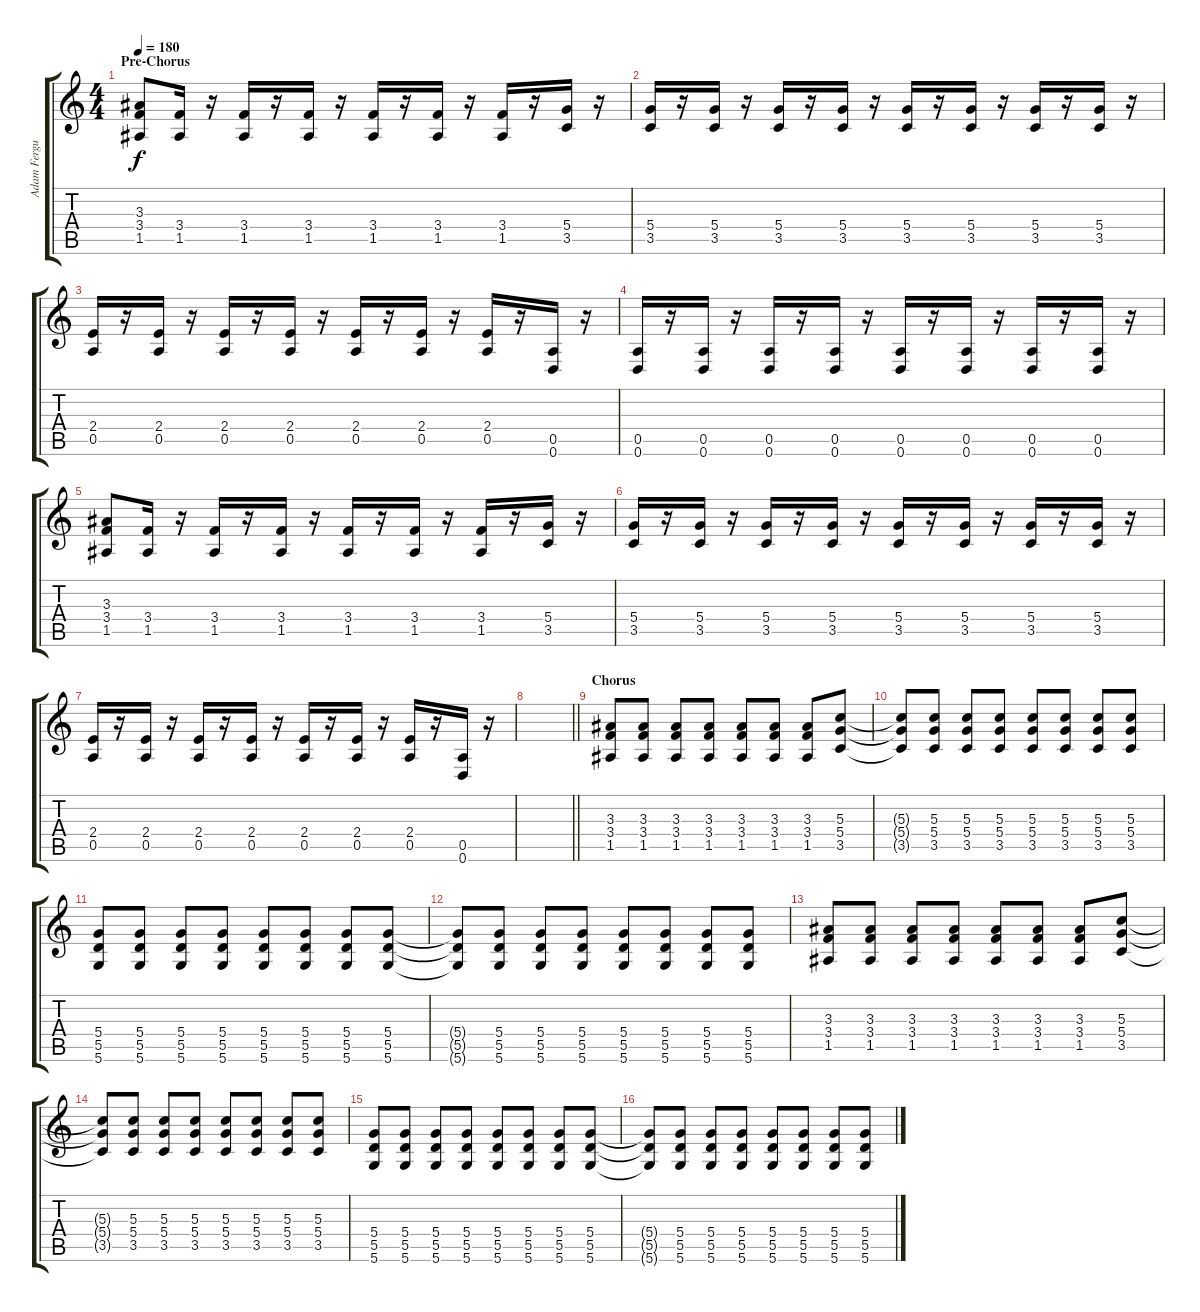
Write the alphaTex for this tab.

\track ("Adam Ferguson - Guitar" "Adam Fergu") {instrument distortionguitar}
\staff {score tabs}
\tuning (E4 B3 G3 D3 A2 D2) {hide}
\ts (4 4)
\section ("" "Pre-Chorus")
\tempo 180
\clef g2
\ks c
(3.3 3.4 1.5).8{dy f volume 11} (3.4 1.5).16 r.16 (3.4 1.5).16 r.16 (3.4 1.5).16 r.16 (3.4 1.5).16 r.16 (3.4 1.5).16 r.16 (3.4 1.5).16 r.16 (5.4 3.5).16 r.16 |
(5.4 3.5).16 r.16 (5.4 3.5).16 r.16 (5.4 3.5).16 r.16 (5.4 3.5).16 r.16 (5.4 3.5).16 r.16 (5.4 3.5).16 r.16 (5.4 3.5).16 r.16 (5.4 3.5).16 r.16 |
(2.4 0.5).16 r.16 (2.4 0.5).16 r.16 (2.4 0.5).16 r.16 (2.4 0.5).16 r.16 (2.4 0.5).16 r.16 (2.4 0.5).16 r.16 (2.4 0.5).16 r.16 (0.5 0.6).16 r.16 |
(0.5 0.6).16 r.16 (0.5 0.6).16 r.16 (0.5 0.6).16 r.16 (0.5 0.6).16 r.16 (0.5 0.6).16 r.16 (0.5 0.6).16 r.16 (0.5 0.6).16 r.16 (0.5 0.6).16 r.16 |
(3.3 3.4 1.5).8 (3.4 1.5).16 r.16 (3.4 1.5).16 r.16 (3.4 1.5).16 r.16 (3.4 1.5).16 r.16 (3.4 1.5).16 r.16 (3.4 1.5).16 r.16 (5.4 3.5).16 r.16 |
(5.4 3.5).16 r.16 (5.4 3.5).16 r.16 (5.4 3.5).16 r.16 (5.4 3.5).16 r.16 (5.4 3.5).16 r.16 (5.4 3.5).16 r.16 (5.4 3.5).16 r.16 (5.4 3.5).16 r.16 |
(2.4 0.5).16 r.16 (2.4 0.5).16 r.16 (2.4 0.5).16 r.16 (2.4 0.5).16 r.16 (2.4 0.5).16 r.16 (2.4 0.5).16 r.16 (2.4 0.5).16 r.16 (0.5 0.6).16 r.16 |
\barLineRight lightlight
|
\section ("" "Chorus")
(3.3 3.4 1.5).8 (3.3 3.4 1.5).8 (3.3 3.4 1.5).8 (3.3 3.4 1.5).8 (3.3 3.4 1.5).8 (3.3 3.4 1.5).8 (3.3 3.4 1.5).8 (5.3 5.4 3.5).8 |
(5.3{t} 5.4{t} 3.5{t}).8 (5.3 5.4 3.5).8 (5.3 5.4 3.5).8 (5.3 5.4 3.5).8 (5.3 5.4 3.5).8 (5.3 5.4 3.5).8 (5.3 5.4 3.5).8 (5.3 5.4 3.5).8 |
(5.4 5.5 5.6).8 (5.4 5.5 5.6).8 (5.4 5.5 5.6).8 (5.4 5.5 5.6).8 (5.4 5.5 5.6).8 (5.4 5.5 5.6).8 (5.4 5.5 5.6).8 (5.4 5.5 5.6).8 |
(5.4{t} 5.5{t} 5.6{t}).8 (5.4 5.5 5.6).8 (5.4 5.5 5.6).8 (5.4 5.5 5.6).8 (5.4 5.5 5.6).8 (5.4 5.5 5.6).8 (5.4 5.5 5.6).8 (5.4 5.5 5.6).8 |
(3.3 3.4 1.5).8 (3.3 3.4 1.5).8 (3.3 3.4 1.5).8 (3.3 3.4 1.5).8 (3.3 3.4 1.5).8 (3.3 3.4 1.5).8 (3.3 3.4 1.5).8 (5.3 5.4 3.5).8 |
(5.3{t} 5.4{t} 3.5{t}).8 (5.3 5.4 3.5).8 (5.3 5.4 3.5).8 (5.3 5.4 3.5).8 (5.3 5.4 3.5).8 (5.3 5.4 3.5).8 (5.3 5.4 3.5).8 (5.3 5.4 3.5).8 |
(5.4 5.5 5.6).8 (5.4 5.5 5.6).8 (5.4 5.5 5.6).8 (5.4 5.5 5.6).8 (5.4 5.5 5.6).8 (5.4 5.5 5.6).8 (5.4 5.5 5.6).8 (5.4 5.5 5.6).8 |
(5.4{t} 5.5{t} 5.6{t}).8 (5.4 5.5 5.6).8 (5.4 5.5 5.6).8 (5.4 5.5 5.6).8 (5.4 5.5 5.6).8 (5.4 5.5 5.6).8 (5.4 5.5 5.6).8 (5.4 5.5 5.6).8
